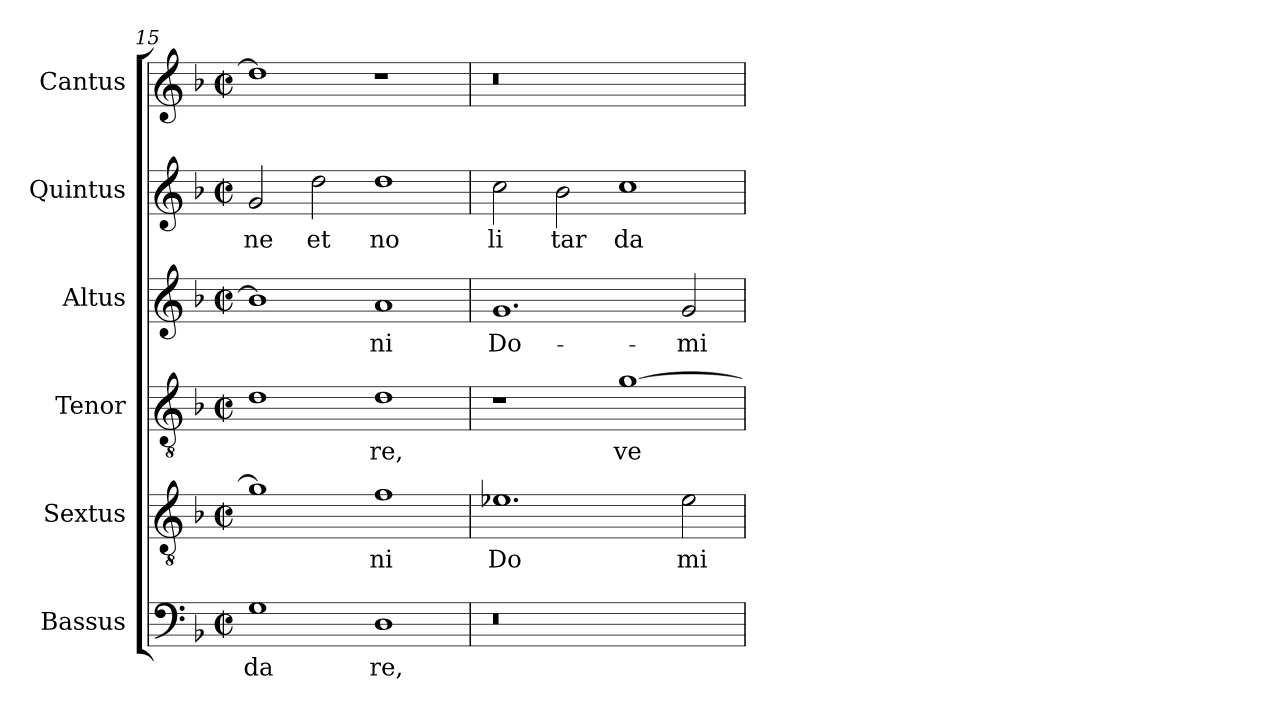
**kern	**text	**kern	**text	**kern	**text	**kern	**text	**kern	**text	**kern
*part6	*part6	*part5	*part5	*part4	*part4	*part3	*part3	*part2	*part2	*part1
*staff6	*staff6	*staff5	*staff5	*staff4	*staff4	*staff3	*staff3	*staff2	*staff2	*staff1
*I"Bassus	*	*I"Sextus	*	*I"Tenor	*	*I"Altus	*	*I"Quintus	*	*I"Cantus
*clefF4	*	*clefGv2	*	*clefGv2	*	*clefG2	*	*clefG2	*	*clefG2
*k[b-]	*	*k[b-]	*	*k[b-]	*	*k[b-]	*	*k[b-]	*	*k[b-]
*F:	*	*F:	*	*F:	*	*F:	*	*F:	*	*F:
*M2/2	*	*M2/2	*	*M2/2	*	*M2/2	*	*M2/2	*	*M2/2
*met(c|)	*	*met(c|)	*	*met(c|)	*	*met(c|)	*	*met(c|)	*	*met(c|)
=15	=15	=15	=15	=15	=15	=15	=15	=15	=15	=15
!	!LO:LY:b:cj	!	!	!	!	!	!	!	!LO:LY:b:cj	!
1G	da	1g]	.	1d	.	1b-]	.	2g/	ne	1dd]
!	!	!	!	!	!	!	!	!	!LO:LY:b:cj	!
.	.	.	.	.	.	.	.	2dd\	et	.
!	!LO:LY:b:cj	!	!LO:LY:b:cj	!	!LO:LY:b:cj	!	!LO:LY:b:cj	!	!LO:LY:b:cj	!
1D	re,	1f	ni	1d	re,	1a	-ni	1dd	no	1r
=16	=16	=16	=16	=16	=16	=16	=16	=16	=16	=16
!	!	!	!LO:LY:b:cj	!	!	!	!LO:LY:b:cj	!	!LO:LY:b:cj	!
0r	.	1.e-X	Do	1r	.	1.g	Do-	2cc\	li	0r
!	!	!	!	!	!	!	!	!	!LO:LY:b:cj	!
.	.	.	.	.	.	.	.	2b-\	tar	.
!	!	!	!	!	!LO:LY:b:cj	!	!	!	!LO:LY:b:cj	!
.	.	.	.	[>1g	ve	.	.	1cc	da	.
!	!	!	!LO:LY:b:cj	!	!	!	!LO:LY:b:cj	!	!	!
.	.	2e-\	mi	.	.	2g/	-mi-	.	.	.
=	=	=	=	=	=	=	=	=	=	=
*-	*-	*-	*-	*-	*-	*-	*-	*-	*-	*-
